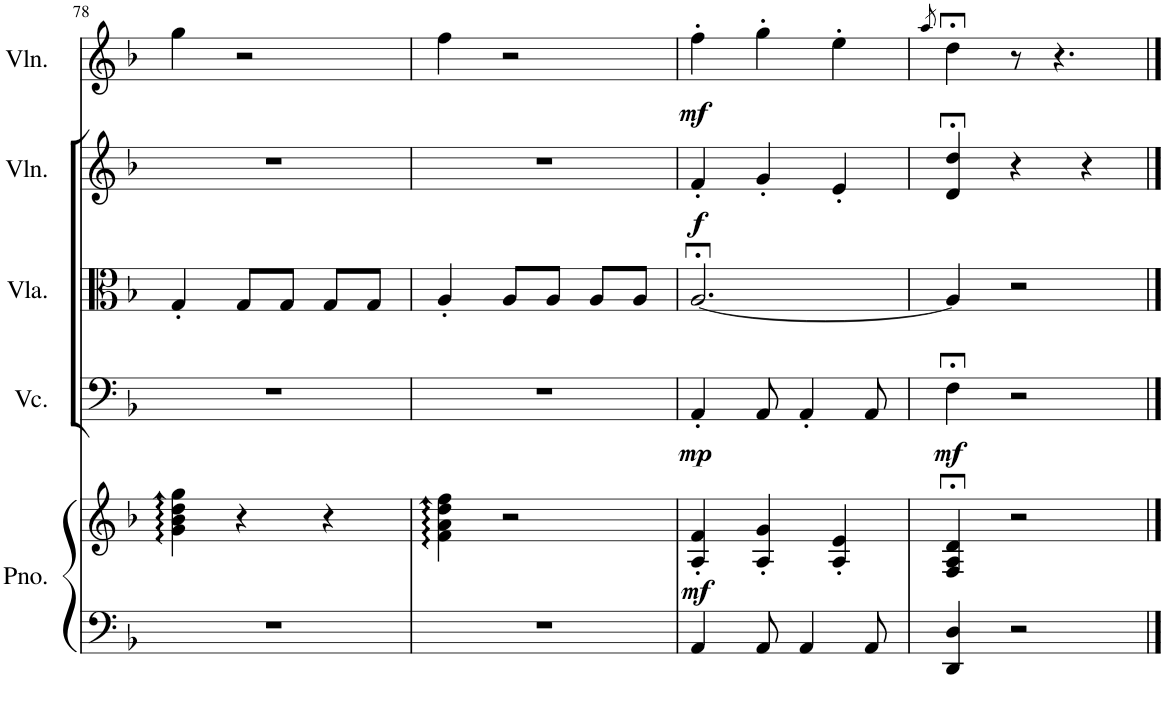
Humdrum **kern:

**kern	**kern	**dynam	**kern	**dynam	**kern	**kern	**dynam	**kern	**dynam
*part5	*part5	*part5	*part4	*part4	*part3	*part2	*part2	*part1	*part1
*staff6	*staff5	*staff5/6	*staff4	*staff4	*staff3	*staff2	*staff2	*staff1	*staff1
*I"Piano	*	*	*I"Violoncello	*	*I"Viola	*I"Violin	*	*I"Violin	*
*I'Pno.	*	*	*I'Vc.	*	*I'Vla.	*I'Vln.	*	*I'Vln.	*
!!LO:PB:g=z
*clefF4	*clefG2	*	*clefF4	*	*clefC3	*clefG2	*	*clefG2	*
*k[b-]	*k[b-]	*	*k[b-]	*	*k[b-]	*k[b-]	*	*k[b-]	*
*M3/4	*M3/4	*	*M3/4	*	*M3/4	*M3/4	*	*M3/4	*
=78	=78	=78	=78	=78	=78	=78	=78	=78	=78
2.r	4g\ 4b-\ 4dd\ 4gg\	.	2.r	.	4G'/	2.r	.	4gg\	.
.	4r	.	.	.	8G/L	.	.	2r	.
.	.	.	.	.	8G/J	.	.	.	.
.	4r	.	.	.	8G/L	.	.	.	.
.	.	.	.	.	8G/J	.	.	.	.
=79	=79	=79	=79	=79	=79	=79	=79	=79	=79
2.r	4f\ 4a\ 4dd\ 4ff\	.	2.r	.	4A'/	2.r	.	4ff\	.
.	2r	.	.	.	8A/L	.	.	2r	.
.	.	.	.	.	8A/J	.	.	.	.
.	.	.	.	.	8A/L	.	.	.	.
.	.	.	.	.	8A/J	.	.	.	.
=80	=80	=80	=80	=80	=80	=80	=80	=80	=80
!	!	!LO:DY:b	!	!LO:DY:b	!	!	!LO:DY:b	!	!LO:DY:b
4AA/	4A/' 4f/'	mf	4AA'/	mp	[2.A;</	4f'/	f	4ff'\	mf
8AA/	4A/' 4g/'	.	8AA/	.	.	4g'/	.	4gg'\	.
4AA/	.	.	4AA'/	.	.	.	.	.	.
.	4A/' 4e/'	.	.	.	.	4e'/	.	4ee'\	.
8AA/	.	.	8AA/	.	.	.	.	.	.
=81	=81	=81	=81	=81	=81	=81	=81	=81	=81
.	.	.	.	.	.	.	.	8qaa/	.
!	!	!	!	!LO:DY:b	!	!	!	!	!
4DD/ 4D/	4F/;< 4A/;< 4d/;<	.	4F;<\	mf	4A/]	4d/;< 4dd/;<	.	4dd;<\	.
2r	2r	.	2r	.	2r	4r	.	8r	.
.	.	.	.	.	.	.	.	4.r	.
.	.	.	.	.	.	4r	.	.	.
==	==	==	==	==	==	==	==	==	==
*-	*-	*-	*-	*-	*-	*-	*-	*-	*-
